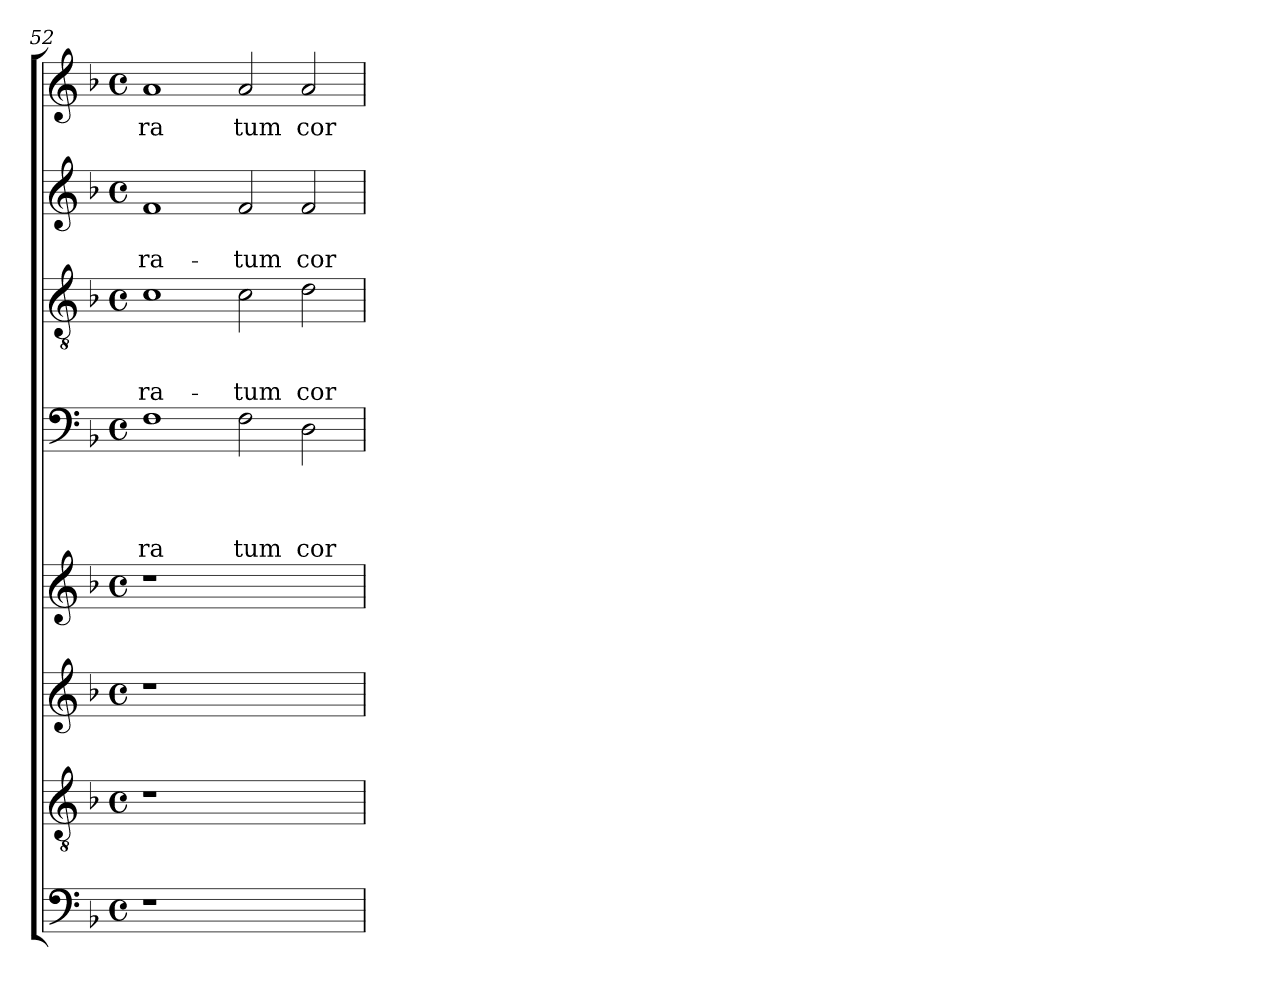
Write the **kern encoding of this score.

**kern	**kern	**kern	**kern	**kern	**text	**text	**text	**text	**kern	**text	**text	**text	**kern	**text	**text	**kern	**text
*part8	*part7	*part6	*part5	*part4	*part4	*part4	*part4	*part4	*part3	*part3	*part3	*part3	*part2	*part2	*part2	*part1	*part1
*staff8	*staff7	*staff6	*staff5	*staff4	*staff4	*staff4	*staff4	*staff4	*staff3	*staff3	*staff3	*staff3	*staff2	*staff2	*staff2	*staff1	*staff1
*clefF4	*clefGv2	*clefG2	*clefG2	*clefF4	*	*	*	*	*clefGv2	*	*	*	*clefG2	*	*	*clefG2	*
*k[b-]	*k[b-]	*k[b-]	*k[b-]	*k[b-]	*	*	*	*	*k[b-]	*	*	*	*k[b-]	*	*	*k[b-]	*
*F:	*F:	*F:	*F:	*F:	*	*	*	*	*F:	*	*	*	*F:	*	*	*F:	*
*M4/4	*M4/4	*M4/4	*M4/4	*M4/4	*	*	*	*	*M4/4	*	*	*	*M4/4	*	*	*M4/4	*
*met(c)	*met(c)	*met(c)	*met(c)	*met(c)	*	*	*	*	*met(c)	*	*	*	*met(c)	*	*	*met(c)	*
=52	=52	=52	=52	=52	=52	=52	=52	=52	=52	=52	=52	=52	=52	=52	=52	=52	=52
!	!	!	!	!	!	!	!	!LO:LY:b	!	!	!	!LO:LY:b	!	!	!LO:LY:b	!	!LO:LY:b
1r	1r	1r	1r	1F	.	.	.	ra	1c	.	.	-ra-	1f	.	-ra-	1a	ra
!	!	!	!	!	!	!	!	!LO:LY:b	!	!	!	!LO:LY:b	!	!	!LO:LY:b	!	!LO:LY:b
1ryy	1ryy	1ryy	1ryy	2F\	.	.	.	tum	2c\	.	.	-tum	2f/	.	-tum	2a/	tum
!	!	!	!	!	!	!	!	!LO:LY:b	!	!	!	!LO:LY:b	!	!	!LO:LY:b	!	!LO:LY:b
.	.	.	.	2D\	.	.	.	cor	2d\	.	.	cor	2f/	.	cor	2a/	cor
=	=	=	=	=	=	=	=	=	=	=	=	=	=	=	=	=	=
*-	*-	*-	*-	*-	*-	*-	*-	*-	*-	*-	*-	*-	*-	*-	*-	*-	*-
